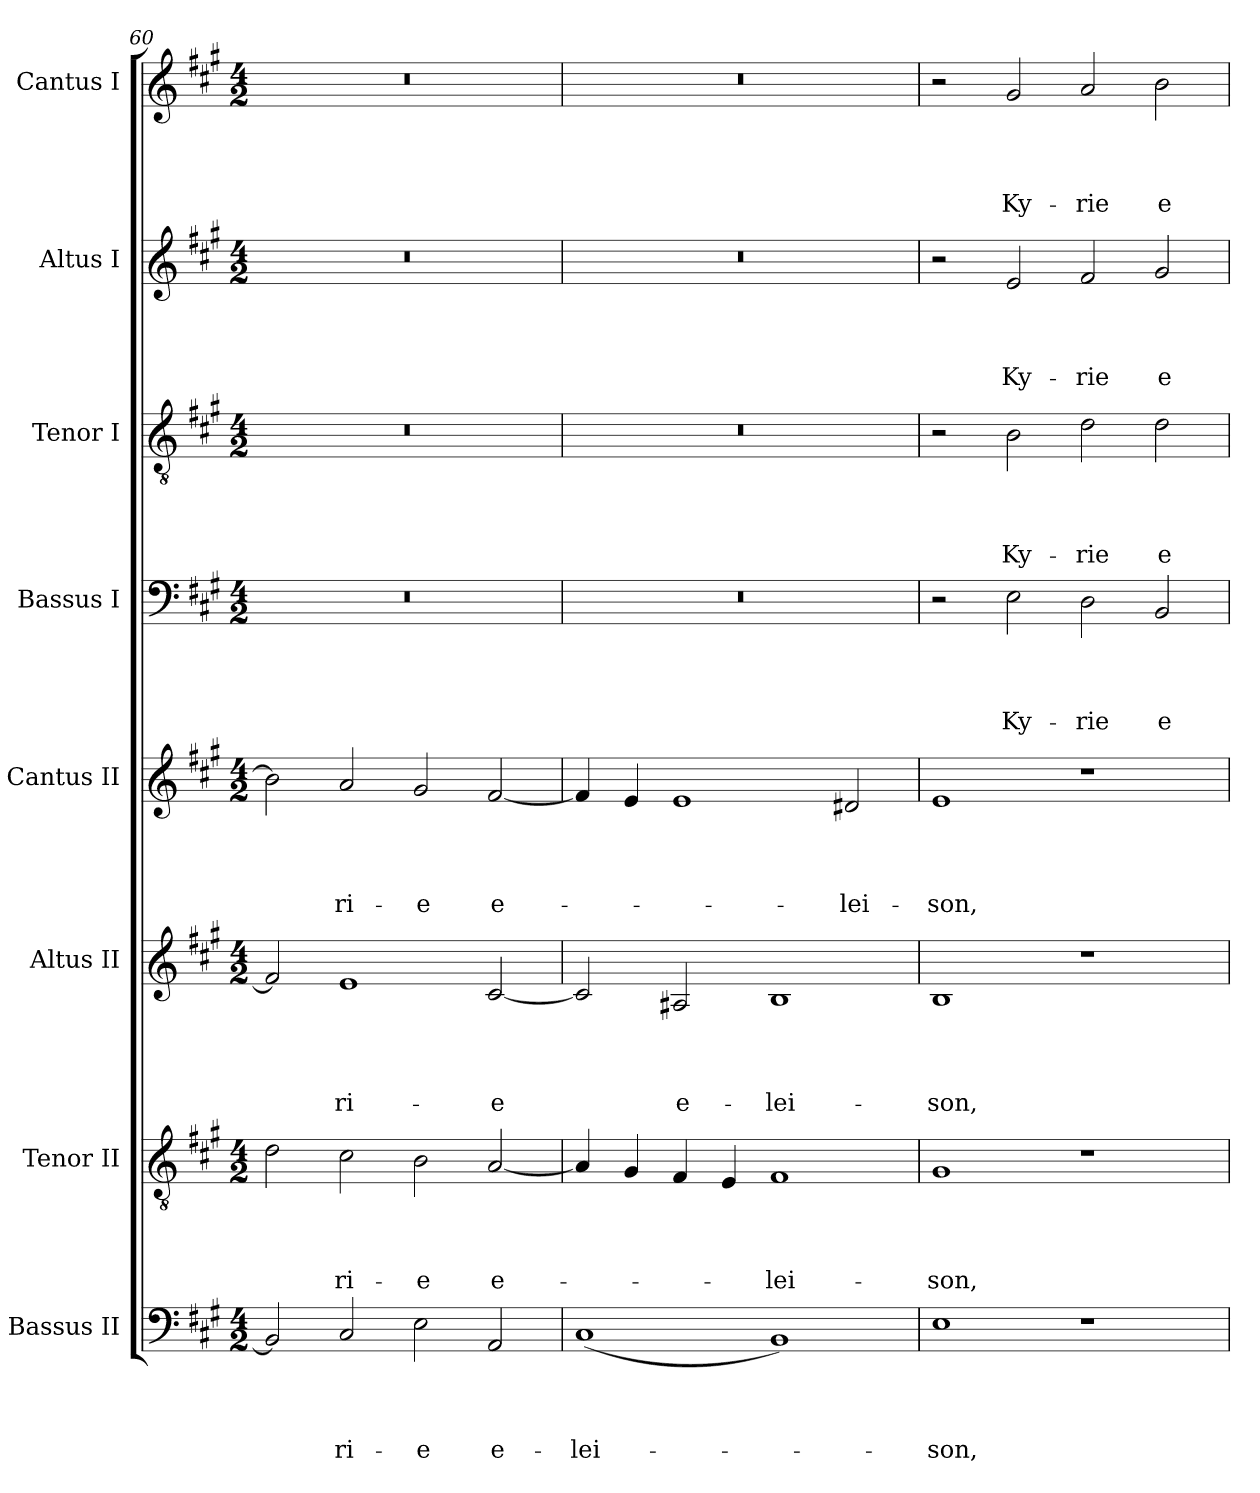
**kern	**text	**text	**text	**text	**kern	**text	**text	**text	**text	**kern	**text	**text	**text	**text	**kern	**text	**text	**text	**text	**kern	**text	**text	**text	**text	**kern	**text	**text	**text	**text	**kern	**text	**text	**text	**text	**kern	**text	**text	**text	**text
*part8	*part8	*part8	*part8	*part8	*part7	*part7	*part7	*part7	*part7	*part6	*part6	*part6	*part6	*part6	*part5	*part5	*part5	*part5	*part5	*part4	*part4	*part4	*part4	*part4	*part3	*part3	*part3	*part3	*part3	*part2	*part2	*part2	*part2	*part2	*part1	*part1	*part1	*part1	*part1
*staff8	*staff8	*staff8	*staff8	*staff8	*staff7	*staff7	*staff7	*staff7	*staff7	*staff6	*staff6	*staff6	*staff6	*staff6	*staff5	*staff5	*staff5	*staff5	*staff5	*staff4	*staff4	*staff4	*staff4	*staff4	*staff3	*staff3	*staff3	*staff3	*staff3	*staff2	*staff2	*staff2	*staff2	*staff2	*staff1	*staff1	*staff1	*staff1	*staff1
*I"Bassus II	*	*	*	*	*I"Tenor II	*	*	*	*	*I"Altus II	*	*	*	*	*I"Cantus II	*	*	*	*	*I"Bassus I	*	*	*	*	*I"Tenor I	*	*	*	*	*I"Altus I	*	*	*	*	*I"Cantus I	*	*	*	*
*I'B II	*	*	*	*	*I'T II	*	*	*	*	*I'A II	*	*	*	*	*I'C II	*	*	*	*	*I'B I	*	*	*	*	*I'T I	*	*	*	*	*I'A I	*	*	*	*	*I'C I	*	*	*	*
*clefF4	*	*	*	*	*clefGv2	*	*	*	*	*clefG2	*	*	*	*	*clefG2	*	*	*	*	*clefF4	*	*	*	*	*clefGv2	*	*	*	*	*clefG2	*	*	*	*	*clefG2	*	*	*	*
*k[f#c#g#]	*	*	*	*	*k[f#c#g#]	*	*	*	*	*k[f#c#g#]	*	*	*	*	*k[f#c#g#]	*	*	*	*	*k[f#c#g#]	*	*	*	*	*k[f#c#g#]	*	*	*	*	*k[f#c#g#]	*	*	*	*	*k[f#c#g#]	*	*	*	*
*A:	*	*	*	*	*A:	*	*	*	*	*A:	*	*	*	*	*A:	*	*	*	*	*A:	*	*	*	*	*A:	*	*	*	*	*A:	*	*	*	*	*A:	*	*	*	*
*M4/2	*	*	*	*	*M4/2	*	*	*	*	*M4/2	*	*	*	*	*M4/2	*	*	*	*	*M4/2	*	*	*	*	*M4/2	*	*	*	*	*M4/2	*	*	*	*	*M4/2	*	*	*	*
=60	=60	=60	=60	=60	=60	=60	=60	=60	=60	=60	=60	=60	=60	=60	=60	=60	=60	=60	=60	=60	=60	=60	=60	=60	=60	=60	=60	=60	=60	=60	=60	=60	=60	=60	=60	=60	=60	=60	=60
2BB/]	.	.	.	.	2d\	.	.	.	.	2f#/]	.	.	.	.	2b\]	.	.	.	.	0r	.	.	.	.	0r	.	.	.	.	0r	.	.	.	.	0r	.	.	.	.
2C#/	.	.	.	-ri-	2c#\	.	.	.	-ri-	1e	.	.	.	-ri-	2a/	.	.	.	-ri-	.	.	.	.	.	.	.	.	.	.	.	.	.	.	.	.	.	.	.	.
2E\	.	.	.	-e	2B\	.	.	.	-e	.	.	.	.	.	2g#/	.	.	.	-e	.	.	.	.	.	.	.	.	.	.	.	.	.	.	.	.	.	.	.	.
2AA/	.	.	.	e-	[2A/	.	.	.	e-	[2c#/	.	.	.	-e	[2f#/	.	.	.	e-	.	.	.	.	.	.	.	.	.	.	.	.	.	.	.	.	.	.	.	.
=61	=61	=61	=61	=61	=61	=61	=61	=61	=61	=61	=61	=61	=61	=61	=61	=61	=61	=61	=61	=61	=61	=61	=61	=61	=61	=61	=61	=61	=61	=61	=61	=61	=61	=61	=61	=61	=61	=61	=61
(1C#	.	.	.	-lei-	4A/]	.	.	.	.	2c#/]	.	.	.	.	4f#/]	.	.	.	.	0r	.	.	.	.	0r	.	.	.	.	0r	.	.	.	.	0r	.	.	.	.
.	.	.	.	.	4G#/	.	.	.	.	.	.	.	.	.	4e/	.	.	.	.	.	.	.	.	.	.	.	.	.	.	.	.	.	.	.	.	.	.	.	.
.	.	.	.	.	4F#/	.	.	.	.	2A#X/	.	.	.	e-	1e	.	.	.	.	.	.	.	.	.	.	.	.	.	.	.	.	.	.	.	.	.	.	.	.
.	.	.	.	.	4E/	.	.	.	.	.	.	.	.	.	.	.	.	.	.	.	.	.	.	.	.	.	.	.	.	.	.	.	.	.	.	.	.	.	.
1BB)	.	.	.	.	1F#	.	.	.	-lei-	1B	.	.	.	-lei-	.	.	.	.	.	.	.	.	.	.	.	.	.	.	.	.	.	.	.	.	.	.	.	.	.
.	.	.	.	.	.	.	.	.	.	.	.	.	.	.	2d#X/	.	.	.	-lei-	.	.	.	.	.	.	.	.	.	.	.	.	.	.	.	.	.	.	.	.
=62	=62	=62	=62	=62	=62	=62	=62	=62	=62	=62	=62	=62	=62	=62	=62	=62	=62	=62	=62	=62	=62	=62	=62	=62	=62	=62	=62	=62	=62	=62	=62	=62	=62	=62	=62	=62	=62	=62	=62
1E	.	.	.	-son,	1G#	.	.	.	-son,	1B	.	.	.	-son,	1e	.	.	.	-son,	2r	.	.	.	.	2r	.	.	.	.	2r	.	.	.	.	2r	.	.	.	.
.	.	.	.	.	.	.	.	.	.	.	.	.	.	.	.	.	.	.	.	2E\	.	.	.	Ky-	2B\	.	.	.	Ky-	2e/	.	.	.	Ky-	2g#/	.	.	.	Ky-
1r	.	.	.	.	1r	.	.	.	.	1r	.	.	.	.	1r	.	.	.	.	2D\	.	.	.	-rie	2d\	.	.	.	-rie	2f#/	.	.	.	-rie	2a/	.	.	.	-rie
.	.	.	.	.	.	.	.	.	.	.	.	.	.	.	.	.	.	.	.	2BB/	.	.	.	e-	2d\	.	.	.	e-	2g#/	.	.	.	e-	2b\	.	.	.	e-
=	=	=	=	=	=	=	=	=	=	=	=	=	=	=	=	=	=	=	=	=	=	=	=	=	=	=	=	=	=	=	=	=	=	=	=	=	=	=	=
*-	*-	*-	*-	*-	*-	*-	*-	*-	*-	*-	*-	*-	*-	*-	*-	*-	*-	*-	*-	*-	*-	*-	*-	*-	*-	*-	*-	*-	*-	*-	*-	*-	*-	*-	*-	*-	*-	*-	*-
